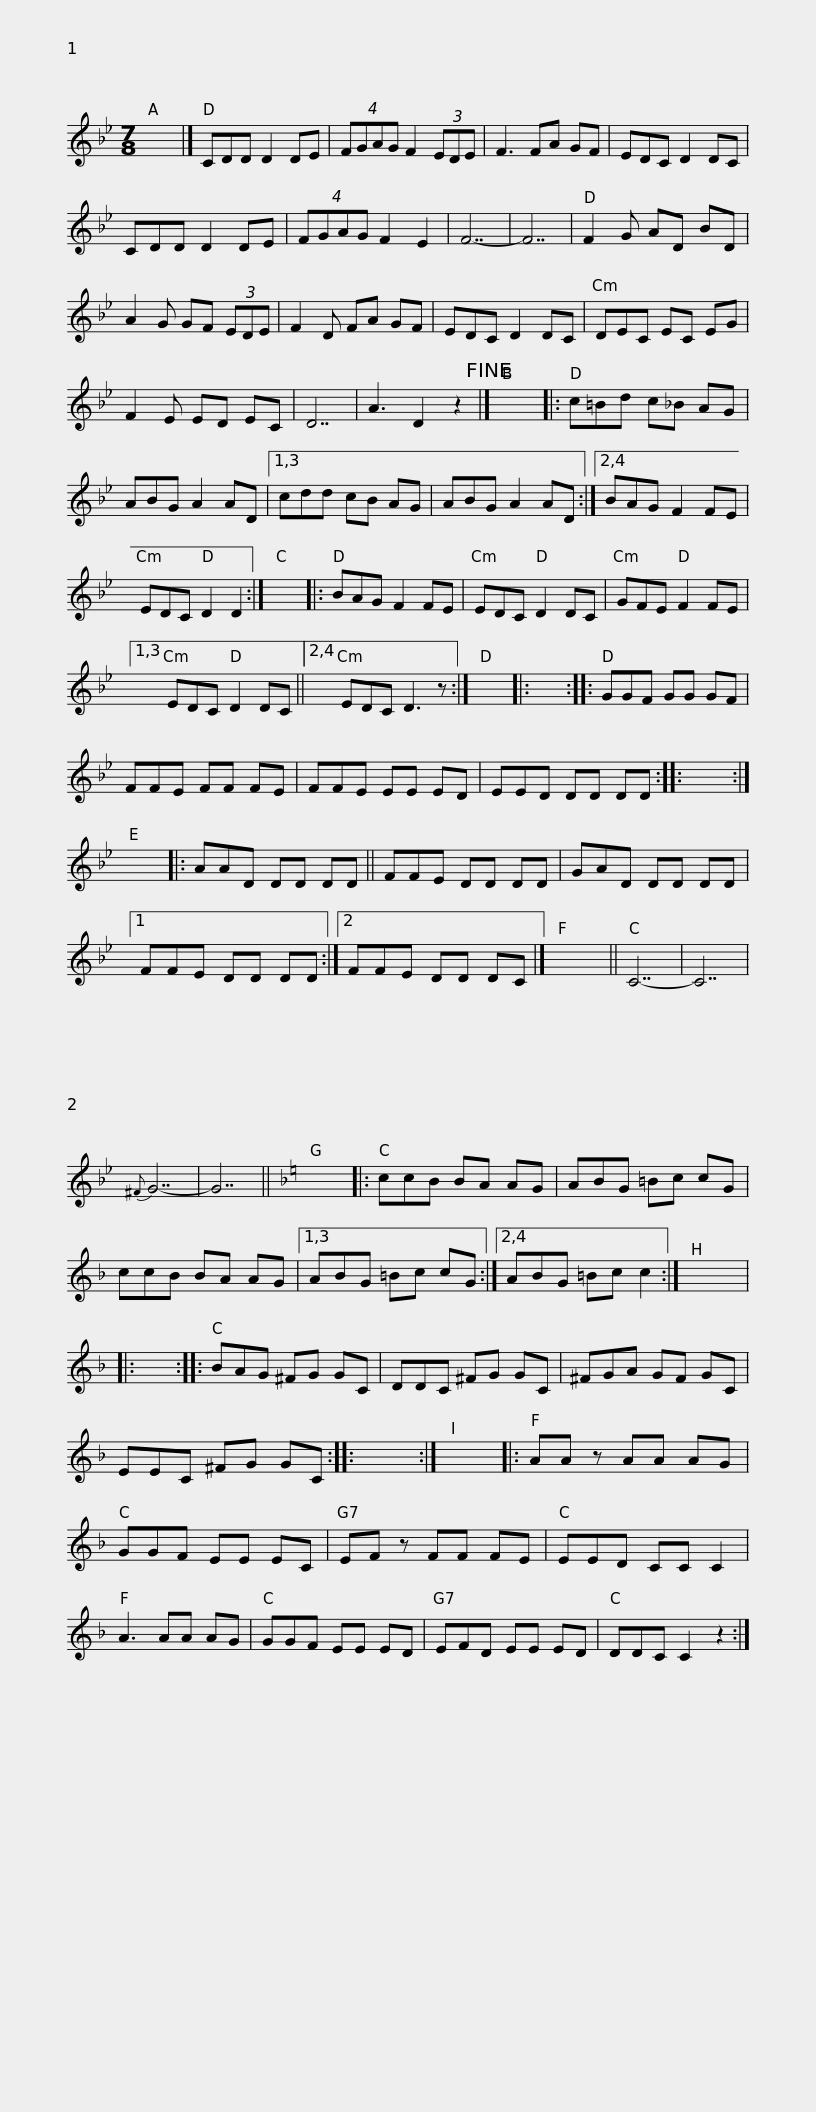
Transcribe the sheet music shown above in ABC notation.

X:1
L:1/8
M:7/8
I:linebreak $
K:Bb
V:1 treble
V:1
 x7 |] CDD D2 DE | (4:3:4FGAG F2 (3EDE | F3 FA GF | EDC D2 DC | %5
 CDD D2 DE | (4:3:4FGAG F2 E2 | F7- |$ F7 | F2 G AD BD | %10
 A2 G GF (3EDE | F2 D FA GF | EDC D2 DC | DEC EC EG | F2 E ED EC | %15
 D7 |$ A3 D2 z2!fine! |] x7 |: c=Bd c_B AG | ABG A2 AD |1,3 %20
 cdd cB AG | ABG A2 AD :|2,4 BAG F2 FE |$ EDC D2 D2 :| x7 |: %25
 BAG F2 FE | EDC D2 DC | GFE F2 FE |1,3 EDC D2 DC ||2,4 EDC D3 z :| %30
 x7 |:$ x7 :: GGF GG GF | FFE FF FE | FFE EE ED | %35
 EED DD DD :: x7 :| x7 |:$ AAD DD DD || FFE DD DD | %40
 GAD DD DD |1 FFE DD DD :|2 FFE DD DC |] x7 || C7- | %45
 C7 |${^F} G7- | G7 ||[K:F] x7 |: ccB BA AG | %50
 ABG =Bc cG | ccB BA AG |1,3 ABG =Bc cG :|2,4$ ABG =Bc c2 :| x7 |: %55
 x7 :: BAG ^FG GC | DDC ^FG GC | ^FGA GF GC | EEC ^FG GC ::$ %60
 x7 :| x7 |: AA z AA AG | GGF EE EC | EF z FF FE | %65
 EED CC C2 | A3 AA AG |$ GGF EE ED | EFD EE ED | DDC C2 z2 :| %70
